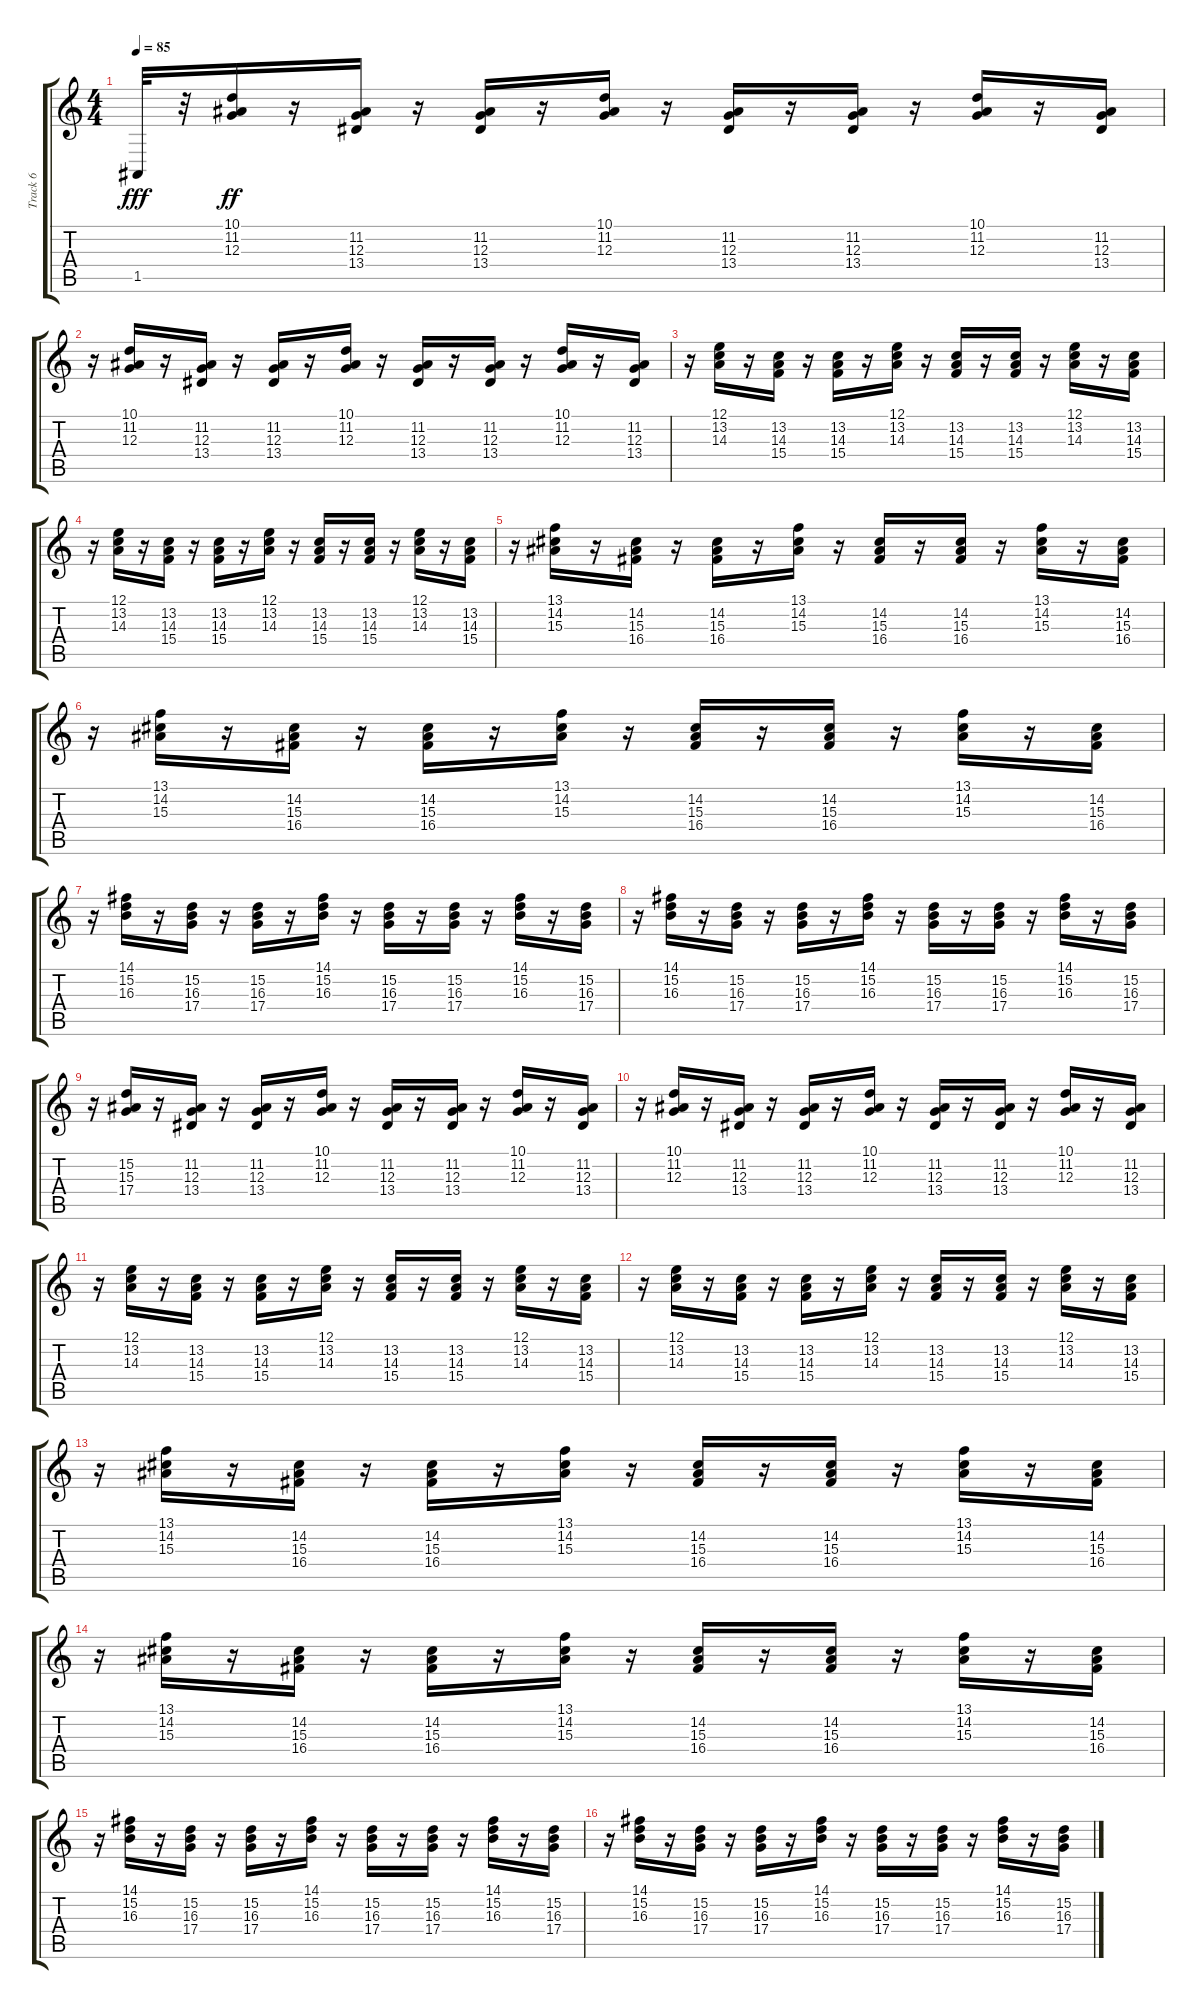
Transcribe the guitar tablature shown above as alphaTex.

\track ("Track 6" "Track 6") {instrument pad1newage}
\staff {score tabs}
\tuning (E4 B3 G3 D3 A2 E2) {hide}
\ts (4 4)
\tempo 85
\clef g2
\ks c
1.5.32{dy fff} r.32 (10.1 11.2 12.3).16{dy ff} r.16 (11.2 12.3 13.4).16 r.16 (11.2 12.3 13.4).16 r.16 (10.1 11.2 12.3).16 r.16 (11.2 12.3 13.4).16 r.16 (11.2 12.3 13.4).16 r.16 (10.1 11.2 12.3).16 r.16 (11.2 12.3 13.4).16 |
r.16 (10.1 11.2 12.3).16 r.16 (11.2 12.3 13.4).16 r.16 (11.2 12.3 13.4).16 r.16 (10.1 11.2 12.3).16 r.16 (11.2 12.3 13.4).16 r.16 (11.2 12.3 13.4).16 r.16 (10.1 11.2 12.3).16 r.16 (11.2 12.3 13.4).16 |
r.16 (12.1 13.2 14.3).16 r.16 (13.2 14.3 15.4).16 r.16 (13.2 14.3 15.4).16 r.16 (12.1 13.2 14.3).16 r.16 (13.2 14.3 15.4).16 r.16 (13.2 14.3 15.4).16 r.16 (12.1 13.2 14.3).16 r.16 (13.2 14.3 15.4).16 |
r.16 (12.1 13.2 14.3).16 r.16 (13.2 14.3 15.4).16 r.16 (13.2 14.3 15.4).16 r.16 (12.1 13.2 14.3).16 r.16 (13.2 14.3 15.4).16 r.16 (13.2 14.3 15.4).16 r.16 (12.1 13.2 14.3).16 r.16 (13.2 14.3 15.4).16 |
r.16 (13.1 14.2 15.3).16 r.16 (14.2 15.3 16.4).16 r.16 (14.2 15.3 16.4).16 r.16 (13.1 14.2 15.3).16 r.16 (14.2 15.3 16.4).16 r.16 (14.2 15.3 16.4).16 r.16 (13.1 14.2 15.3).16 r.16 (14.2 15.3 16.4).16 |
r.16 (13.1 14.2 15.3).16 r.16 (14.2 15.3 16.4).16 r.16 (14.2 15.3 16.4).16 r.16 (13.1 14.2 15.3).16 r.16 (14.2 15.3 16.4).16 r.16 (14.2 15.3 16.4).16 r.16 (13.1 14.2 15.3).16 r.16 (14.2 15.3 16.4).16 |
r.16 (14.1 15.2 16.3).16 r.16 (15.2 16.3 17.4).16 r.16 (15.2 16.3 17.4).16 r.16 (14.1 15.2 16.3).16 r.16 (15.2 16.3 17.4).16 r.16 (15.2 16.3 17.4).16 r.16 (14.1 15.2 16.3).16 r.16 (15.2 16.3 17.4).16 |
r.16 (14.1 15.2 16.3).16 r.16 (15.2 16.3 17.4).16 r.16 (15.2 16.3 17.4).16 r.16 (14.1 15.2 16.3).16 r.16 (15.2 16.3 17.4).16 r.16 (15.2 16.3 17.4).16 r.16 (14.1 15.2 16.3).16 r.16 (15.2 16.3 17.4).16 |
r.16 (15.2 15.3 17.4).16 r.16 (11.2 12.3 13.4).16 r.16 (11.2 12.3 13.4).16 r.16 (10.1 11.2 12.3).16 r.16 (11.2 12.3 13.4).16 r.16 (11.2 12.3 13.4).16 r.16 (10.1 11.2 12.3).16 r.16 (11.2 12.3 13.4).16 |
r.16 (10.1 11.2 12.3).16 r.16 (11.2 12.3 13.4).16 r.16 (11.2 12.3 13.4).16 r.16 (10.1 11.2 12.3).16 r.16 (11.2 12.3 13.4).16 r.16 (11.2 12.3 13.4).16 r.16 (10.1 11.2 12.3).16 r.16 (11.2 12.3 13.4).16 |
r.16 (12.1 13.2 14.3).16 r.16 (13.2 14.3 15.4).16 r.16 (13.2 14.3 15.4).16 r.16 (12.1 13.2 14.3).16 r.16 (13.2 14.3 15.4).16 r.16 (13.2 14.3 15.4).16 r.16 (12.1 13.2 14.3).16 r.16 (13.2 14.3 15.4).16 |
r.16 (12.1 13.2 14.3).16 r.16 (13.2 14.3 15.4).16 r.16 (13.2 14.3 15.4).16 r.16 (12.1 13.2 14.3).16 r.16 (13.2 14.3 15.4).16 r.16 (13.2 14.3 15.4).16 r.16 (12.1 13.2 14.3).16 r.16 (13.2 14.3 15.4).16 |
r.16 (13.1 14.2 15.3).16 r.16 (14.2 15.3 16.4).16 r.16 (14.2 15.3 16.4).16 r.16 (13.1 14.2 15.3).16 r.16 (14.2 15.3 16.4).16 r.16 (14.2 15.3 16.4).16 r.16 (13.1 14.2 15.3).16 r.16 (14.2 15.3 16.4).16 |
r.16 (13.1 14.2 15.3).16 r.16 (14.2 15.3 16.4).16 r.16 (14.2 15.3 16.4).16 r.16 (13.1 14.2 15.3).16 r.16 (14.2 15.3 16.4).16 r.16 (14.2 15.3 16.4).16 r.16 (13.1 14.2 15.3).16 r.16 (14.2 15.3 16.4).16 |
r.16 (14.1 15.2 16.3).16 r.16 (15.2 16.3 17.4).16 r.16 (15.2 16.3 17.4).16 r.16 (14.1 15.2 16.3).16 r.16 (15.2 16.3 17.4).16 r.16 (15.2 16.3 17.4).16 r.16 (14.1 15.2 16.3).16 r.16 (15.2 16.3 17.4).16 |
r.16 (14.1 15.2 16.3).16 r.16 (15.2 16.3 17.4).16 r.16 (15.2 16.3 17.4).16 r.16 (14.1 15.2 16.3).16 r.16 (15.2 16.3 17.4).16 r.16 (15.2 16.3 17.4).16 r.16 (14.1 15.2 16.3).16 r.16 (15.2 16.3 17.4).16
